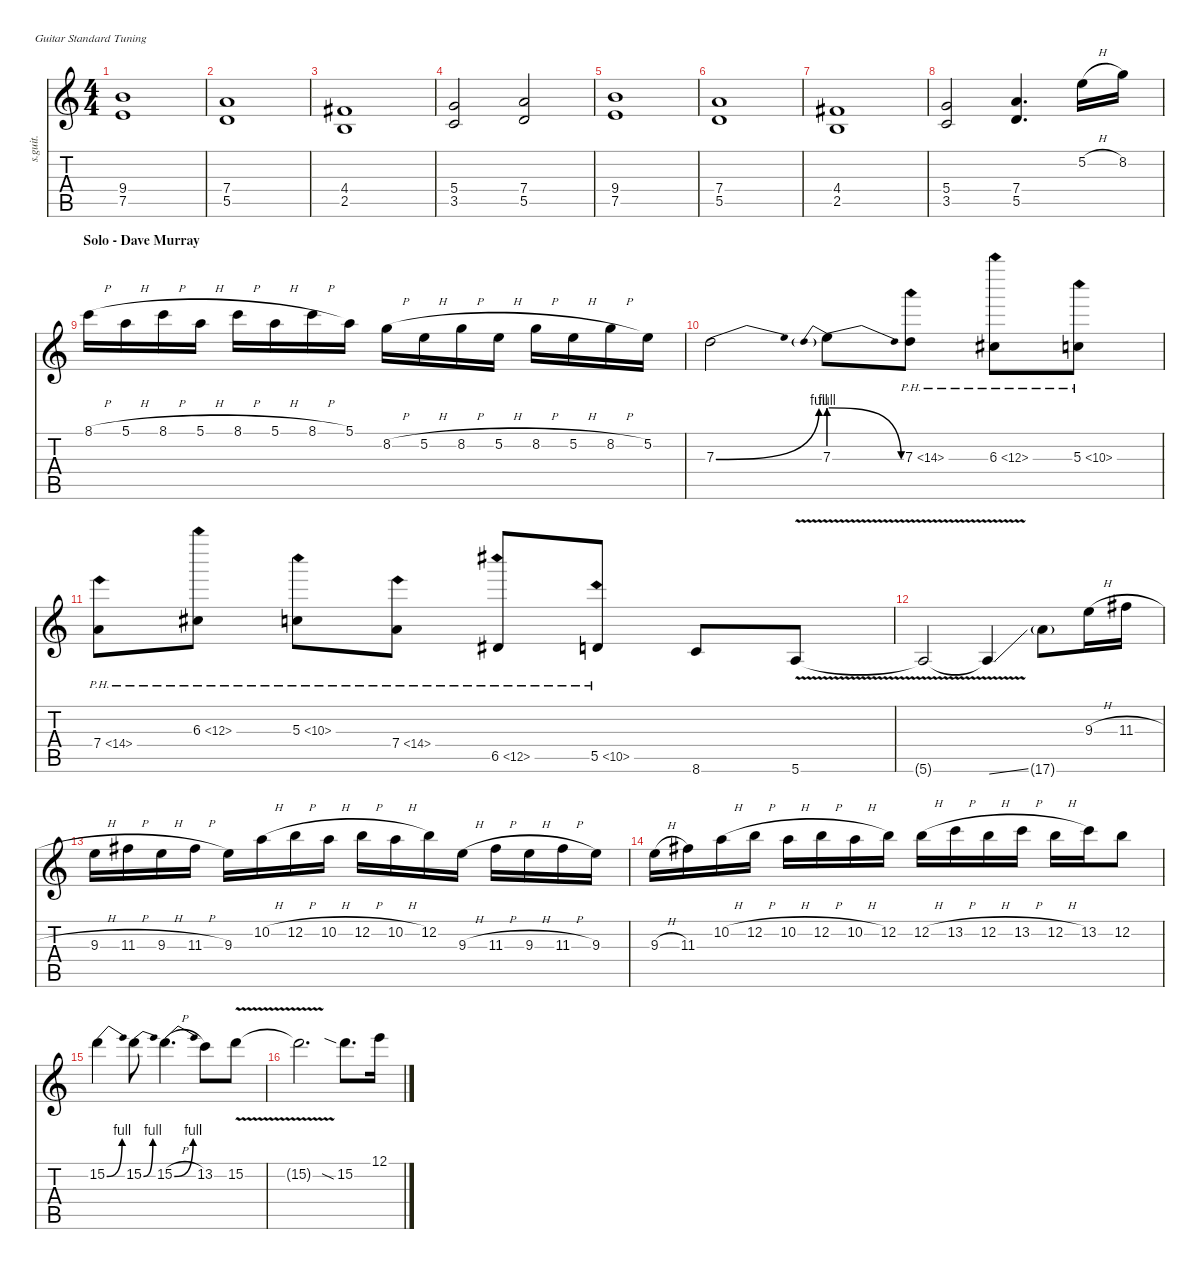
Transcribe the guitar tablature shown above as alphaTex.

\defaultSystemsLayout 4
\hideDynamics
\bracketExtendMode nobrackets
\track ("Dave Murray" "s.guit.") {instrument distortionguitar}
\staff {score tabs}
\tuning (E4 B3 G3 D3 A2 E2)
\ts (4 4)
\tempo (162 hide)
\clef g2
\ks c
(9.4 7.5).1{dy f} |
(7.4 5.5).1 |
(4.4{acc #} 2.5).1 |
(5.4 3.5).2 (7.4 5.5).2 |
(9.4 7.5).1 |
(7.4 5.5).1 |
(4.4{acc #} 2.5).1 |
(5.4 3.5).2 (7.4 5.5).4{d} 5.2{h}.16 8.2.16 |
\section ("" "Solo - Dave Murray")
8.1{h}.16 5.1{h}.16 8.1{h}.16 5.1{h}.16 8.1{h}.16 5.1{h}.16 8.1{h}.16 5.1.16 8.2{h}.16 5.2{h}.16 8.2{h}.16 5.2{h}.16 8.2{h}.16 5.2{h}.16 8.2{h}.16 5.2.16 |
7.3{be (bend 0 0 60 4)}.2 7.3{be (prebendrelease 0 4 30 0)}.8 7.3{ph 7}.8 6.3{ph 6 acc #}.8 5.3{ph 5}.8 |
7.4{ph 7}.8 6.3{ph 6 acc #}.8 5.3{ph 5}.8 7.4{ph 7}.8 6.5{ph 6 acc #}.8 5.5{ph 5}.8 8.6.8 5.6{v}.8 |
5.6{v t}.2 5.6{v ss t}.4 17.6{g}.8{dy mp} 9.3{h}.16{dy f} 11.3{h acc #}.16 |
9.3{h}.16 11.3{h acc #}.16 9.3{h}.16 11.3{h acc #}.16 9.3.16 10.2{h}.16 12.2{h}.16 10.2{h}.16 12.2{h}.16 10.2{h}.16 12.2.16 9.3{h}.16 11.3{h acc #}.16 9.3{h}.16 11.3{h acc #}.16 9.3.16 |
9.3{h}.16 11.3{acc #}.16 10.2{h}.16 12.2{h}.16 10.2{h}.16 12.2{h}.16 10.2{h}.16 12.2.16 12.2{h}.16 13.2{h}.16 12.2{h}.16 13.2{h}.16 12.2{h}.16 13.2.16 12.2.8 |
15.2{be (bend 0 0 60 4)}.4 15.2{be (bend 0 0 60 4)}.8 15.2{be (bend 0 0 60 4) h}.4{d} 13.2.8 15.2{v}.8 |
15.2{v t}.2{d} 15.2{sia}.8{d} 12.1{h}.16
